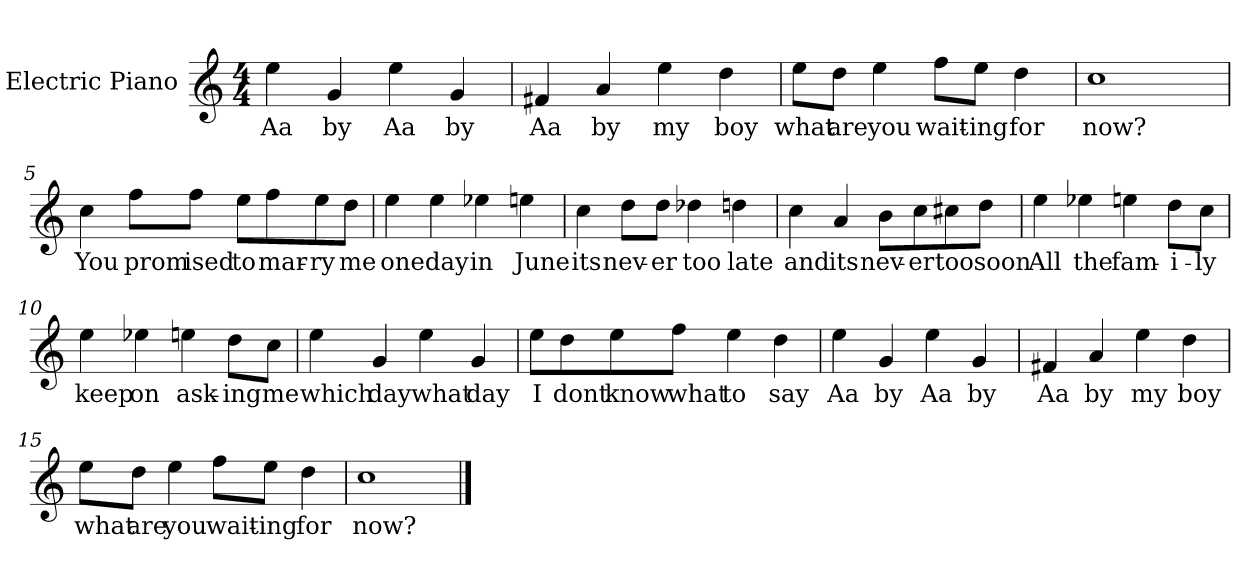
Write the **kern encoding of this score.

**kern	**text
*part1	*part1
*staff1	*staff1
*I"Electric Piano	*
*I'E.Pno	*
*clefG2	*
*k[]	*
*C:	*
*M4/4	*
=1	=1
4ee\	Aa
4g/	by
4ee\	Aa
4g/	by
=2	=2
4f#X/	Aa
4a/	by
4ee\	my
4dd\	boy
=3	=3
8ee\L	what
8dd\J	are
4ee\	you
8ff\L	wait-
8ee\J	-ing
4dd\	for
=4	=4
1cc	now?
!!LO:LB:g=z
=5	=5
4cc\	You
8ff\L	prom
8ff\J	ised
8ee\L	to
8ff\	mar-
8ee\	-ry
8dd\J	me
=6	=6
4ee\	one
4ee\	day
4ee-X\	in
4een\	June
=7	=7
4cc\	its
8dd\L	nev-
8dd\J	-er
4dd-X\	too
4ddn\	late
!!LO:LB:g=z
=8	=8
4cc\	and
4a/	its
8b\L	nev-
8cc\	-er
8cc#X\	too
8dd\J	soon
=9	=9
4ee\	All
4ee-X\	the
4een\	fam-
8dd\L	-i-
8cc\J	-ly
=10	=10
4ee\	keep
4ee-X\	on
4een\	ask-
8dd\L	-ing
8cc\J	me
!!LO:LB:g=z
=11	=11
4ee\	which
4g/	day
4ee\	what
4g/	day
=12	=12
8ee\L	I
8dd\	dont
8ee\	know
8ff\J	what
4ee\	to
4dd\	say
=13	=13
4ee\	Aa
4g/	by
4ee\	Aa
4g/	by
=14	=14
4f#X/	Aa
4a/	by
4ee\	my
4dd\	boy
!!LO:LB:g=z
=15	=15
8ee\L	what
8dd\J	are
4ee\	you
8ff\L	wait-
8ee\J	-ing
4dd\	for
=16	=16
1cc	now?
==	==
*-	*-
